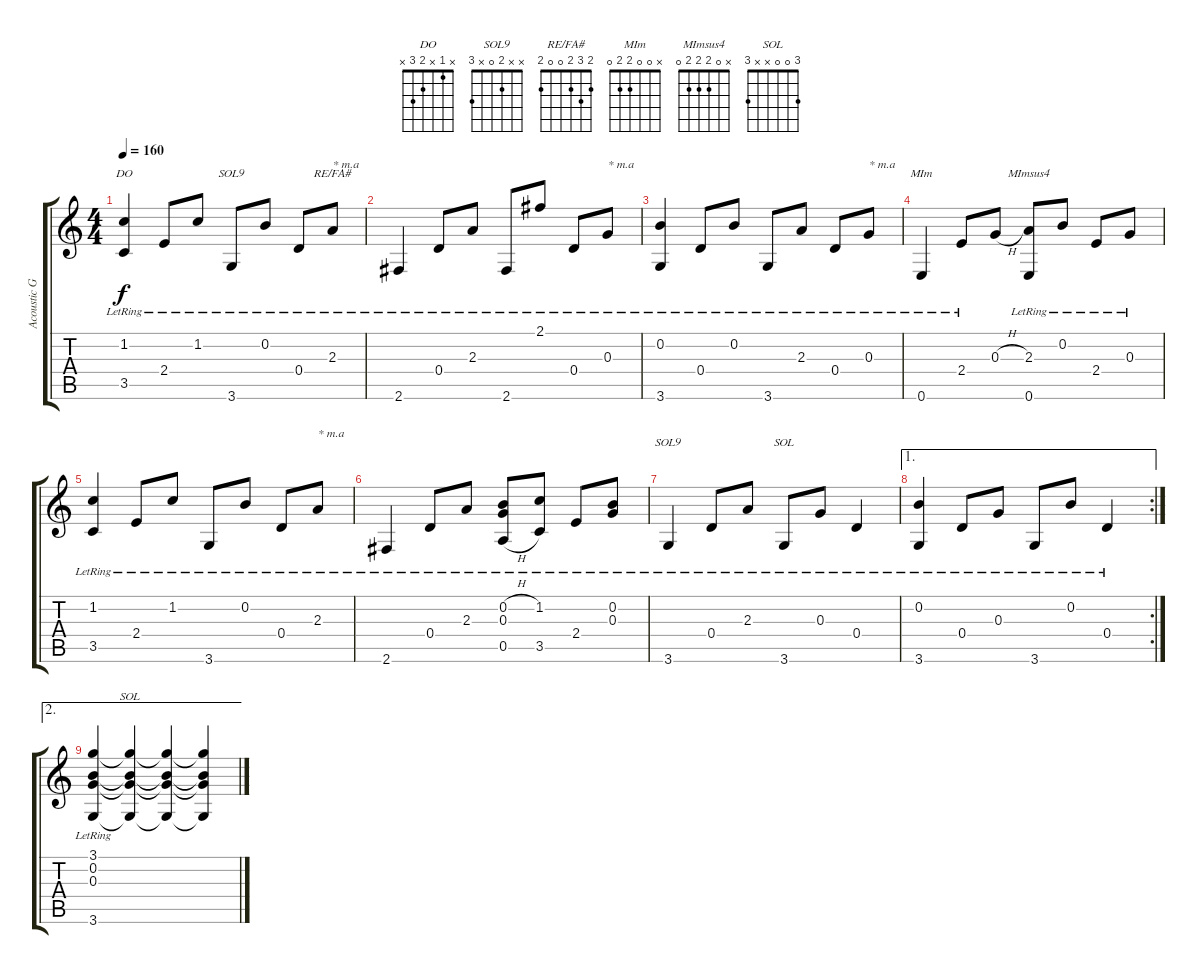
\track ("Acoustic Guitar" "Acoustic G") {instrument acousticguitarnylon}
\staff {score tabs}
\tuning (E4 B3 G3 D3 A2 E2) {hide}
\chord ("DO" x 1 x 2 3 x)
\chord ("SOL9" x 0 2 0 x 3)
\chord ("RE/FA#" 2 3 2 0 0 2)
\chord ("MIm" x 0 0 2 2 0)
\chord ("MImsus4" x 0 2 2 2 0)
\chord ("SOL9" x x 2 0 x 3)
\chord ("SOL" x x 0 0 x 3)
\chord ("SOL" 3 0 0 x x 3)
\ts (4 4)
\tempo 160
\clef g2
\ks c
(1.2{lr} 3.5{lr}).4{ch "DO" dy f} 2.4{lr}.8 1.2{lr}.8 3.6{lr}.8{ch "SOL9"} 0.2{lr}.8 0.4{lr}.8 2.3{lr}.8{ch "RE/FA#" txt "* m.a"} |
2.6{lr}.4 0.4{lr}.8 2.3{lr}.8 2.6{lr}.8 2.1{lr}.8 0.4{lr}.8 0.3{lr}.8{txt "* m.a"} |
(0.2{lr} 3.6{lr}).4 0.4{lr}.8 0.2{lr}.8 3.6{lr}.8 2.3{lr}.8 0.4{lr}.8 0.3{lr}.8{txt "* m.a"} |
0.6{lr}.4{ch "MIm"} 2.4{lr}.8 0.3{h}.8 (2.3{lr} 0.6{lr}).8{ch "MImsus4"} 0.2{lr}.8 2.4{lr}.8 0.3{lr}.8 |
(1.2{lr} 3.5{lr}).4 2.4{lr}.8 1.2{lr}.8 3.6{lr}.8 0.2{lr}.8 0.4{lr}.8 2.3{lr}.8{txt "* m.a"} |
2.6{lr}.4 0.4{lr}.8 2.3{lr}.8 (0.2{h} 0.3{lr} 0.5{h}).8 (1.2{lr} 3.5{lr}).8 2.4{lr}.8 (0.2{lr} 0.3{lr}).8 |
3.6{lr}.4{ch "SOL9"} 0.4{lr}.8 2.3{lr}.8 3.6{lr}.8{ch "SOL"} 0.3{lr}.8 0.4{lr}.4 |
\ae 1
\rc 2
(0.2{lr} 3.6{lr}).4 0.4{lr}.8 0.3{lr}.8 3.6{lr}.8 0.2{lr}.8 0.4{lr}.4 |
\ae 2
(3.1{lr} 0.2{lr} 0.3{lr} 3.6{lr}).4 (3.1{t} 0.2{t} 0.3{t} 3.6{t}).4{ch "SOL"} (3.1{t} 0.2{t} 0.3{t} 3.6{t}).4 (3.1{t} 0.2{t} 0.3{t} 3.6{t}).4
